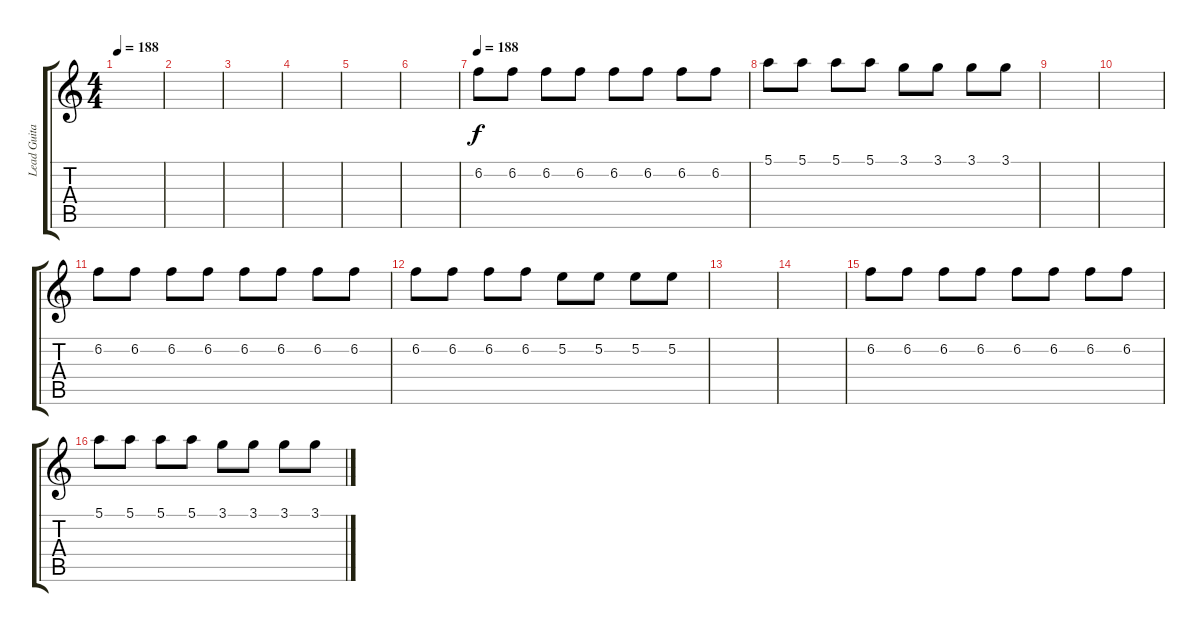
\track ("Lead Guitar" "Lead Guita") {instrument distortionguitar}
\staff {score tabs}
\tuning (E4 B3 G3 D3 A2 D2) {hide}
\ts (4 4)
\tempo 188
\tempo 170
\tempo 188
\clef g2
\ks c
|
|
|
|
|
|
\tempo 188
6.2.8 6.2.8 6.2.8 6.2.8 6.2.8 6.2.8 6.2.8 6.2.8 |
5.1.8 5.1.8 5.1.8 5.1.8 3.1.8 3.1.8 3.1.8 3.1.8 |
|
|
6.2.8 6.2.8 6.2.8 6.2.8 6.2.8 6.2.8 6.2.8 6.2.8 |
6.2.8 6.2.8 6.2.8 6.2.8 5.2.8 5.2.8 5.2.8 5.2.8 |
|
|
6.2.8 6.2.8 6.2.8 6.2.8 6.2.8 6.2.8 6.2.8 6.2.8 |
5.1.8 5.1.8 5.1.8 5.1.8 3.1.8 3.1.8 3.1.8 3.1.8
